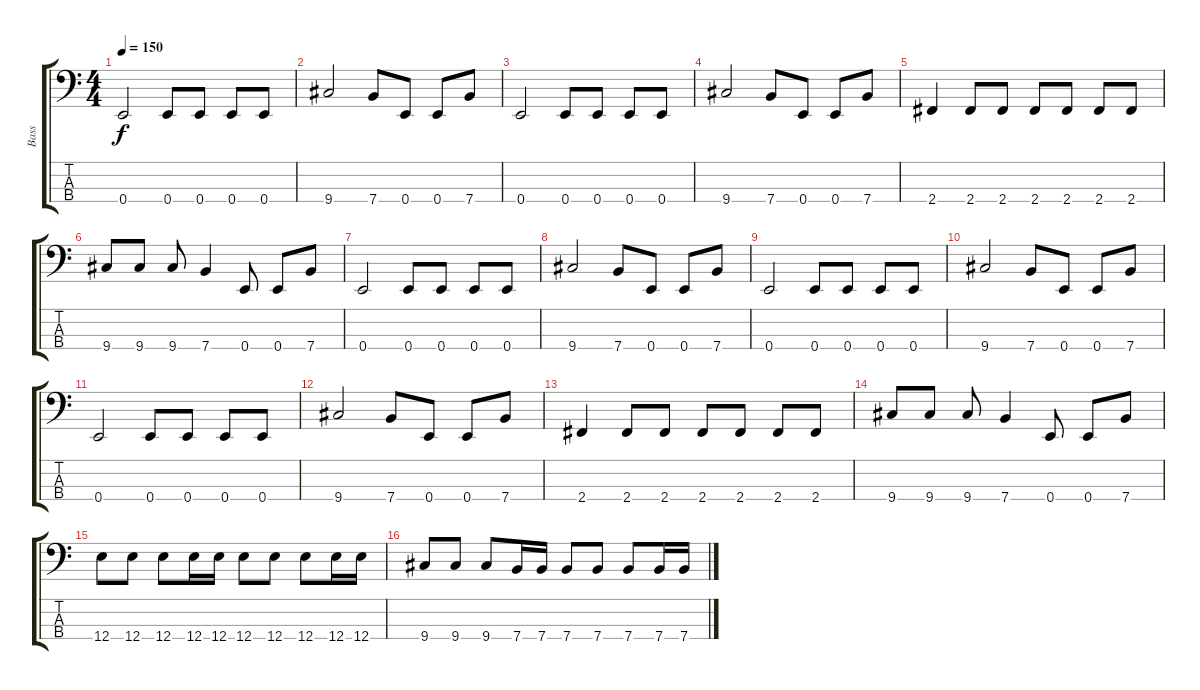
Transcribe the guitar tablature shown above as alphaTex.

\track ("Bass" "Bass") {instrument electricbasspick}
\staff {score tabs}
\tuning (G2 D2 A1 E1) {hide}
\ts (4 4)
\tempo 150
\clef f4
\ks c
0.4.2{dy f} 0.4.8 0.4.8 0.4.8 0.4.8 |
9.4.2 7.4.8 0.4.8 0.4.8 7.4.8 |
0.4.2 0.4.8 0.4.8 0.4.8 0.4.8 |
9.4.2 7.4.8 0.4.8 0.4.8 7.4.8 |
2.4.4 2.4.8 2.4.8 2.4.8 2.4.8 2.4.8 2.4.8 |
9.4.8 9.4.8 9.4.8 7.4.4 0.4.8 0.4.8 7.4.8 |
0.4.2 0.4.8 0.4.8 0.4.8 0.4.8 |
9.4.2 7.4.8 0.4.8 0.4.8 7.4.8 |
0.4.2 0.4.8 0.4.8 0.4.8 0.4.8 |
9.4.2 7.4.8 0.4.8 0.4.8 7.4.8 |
0.4.2 0.4.8 0.4.8 0.4.8 0.4.8 |
9.4.2 7.4.8 0.4.8 0.4.8 7.4.8 |
2.4.4 2.4.8 2.4.8 2.4.8 2.4.8 2.4.8 2.4.8 |
9.4.8 9.4.8 9.4.8 7.4.4 0.4.8 0.4.8 7.4.8 |
12.4.8 12.4.8 12.4.8 12.4.16 12.4.16 12.4.8 12.4.8 12.4.8 12.4.16 12.4.16 |
9.4.8 9.4.8 9.4.8 7.4.16 7.4.16 7.4.8 7.4.8 7.4.8 7.4.16 7.4.16
